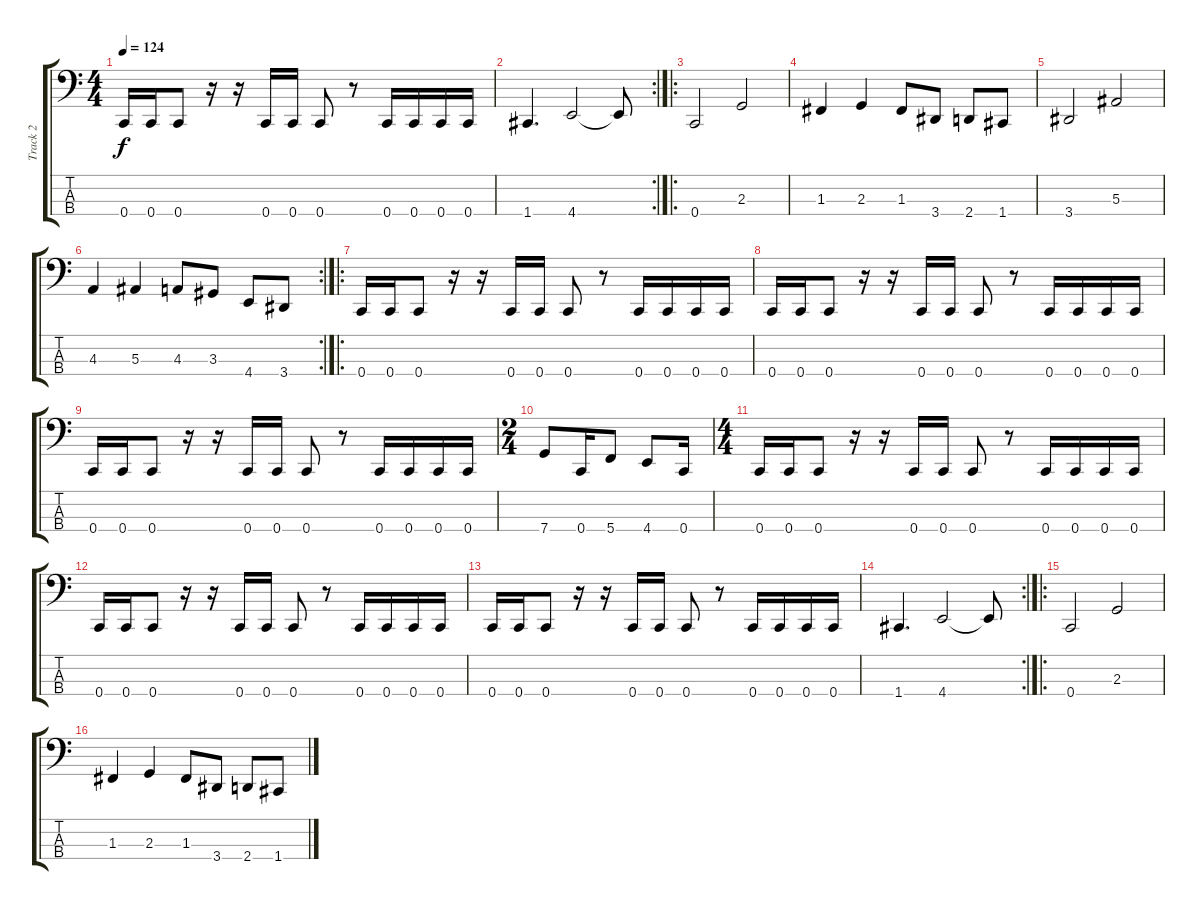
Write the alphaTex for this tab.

\track ("Track 2" "Track 2") {instrument electricbassfinger}
\staff {score tabs}
\tuning (Eb2 Bb1 F1 C1) {hide}
\ts (4 4)
\tempo 124
\clef f4
\ks c
0.4.16{dy f} 0.4.16 0.4.8 r.16 r.16 0.4.16 0.4.16 0.4.8 r.8 0.4.16 0.4.16 0.4.16 0.4.16 |
\rc 2
1.4.4{d} 4.4.2 4.4{t}.8 |
\ro
0.4.2 2.3.2 |
1.3.4 2.3.4 1.3.8 3.4.8 2.4.8 1.4.8 |
3.4.2 5.3.2 |
\rc 2
4.3.4 5.3.4 4.3.8 3.3.8 4.4.8 3.4.8 |
\ro
0.4.16 0.4.16 0.4.8 r.16 r.16 0.4.16 0.4.16 0.4.8 r.8 0.4.16 0.4.16 0.4.16 0.4.16 |
0.4.16 0.4.16 0.4.8 r.16 r.16 0.4.16 0.4.16 0.4.8 r.8 0.4.16 0.4.16 0.4.16 0.4.16 |
0.4.16 0.4.16 0.4.8 r.16 r.16 0.4.16 0.4.16 0.4.8 r.8 0.4.16 0.4.16 0.4.16 0.4.16 |
\ts (2 4)
7.4.8 0.4.16 5.4.8 4.4.8 0.4.16 |
\ts (4 4)
0.4.16 0.4.16 0.4.8 r.16 r.16 0.4.16 0.4.16 0.4.8 r.8 0.4.16 0.4.16 0.4.16 0.4.16 |
0.4.16 0.4.16 0.4.8 r.16 r.16 0.4.16 0.4.16 0.4.8 r.8 0.4.16 0.4.16 0.4.16 0.4.16 |
0.4.16 0.4.16 0.4.8 r.16 r.16 0.4.16 0.4.16 0.4.8 r.8 0.4.16 0.4.16 0.4.16 0.4.16 |
\rc 2
1.4.4{d} 4.4.2 4.4{t}.8 |
\ro
0.4.2 2.3.2 |
1.3.4 2.3.4 1.3.8 3.4.8 2.4.8 1.4.8
